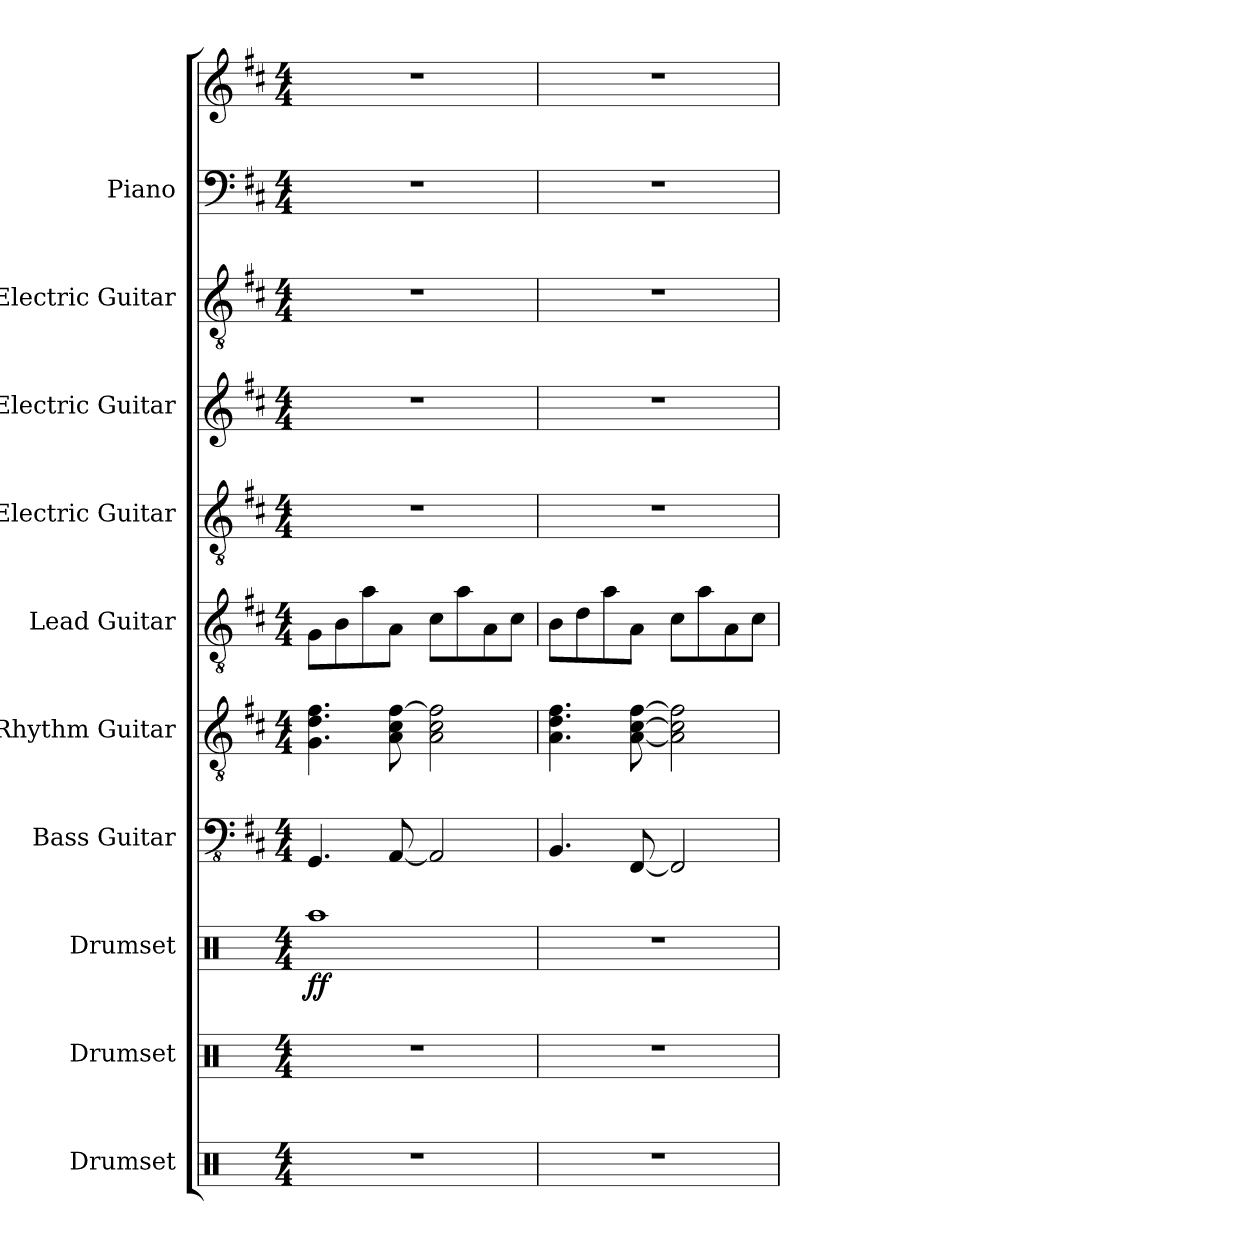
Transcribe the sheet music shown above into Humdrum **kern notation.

**kern	**kern	**kern	**dynam	**kern	**kern	**kern	**kern	**kern	**kern	**kern	**kern
*part10	*part9	*part8	*part8	*part7	*part6	*part5	*part4	*part3	*part2	*part1	*part1
*staff11	*staff10	*staff9	*staff9	*staff8	*staff7	*staff6	*staff5	*staff4	*staff3	*staff2	*staff1
*I"Drumset	*I"Drumset	*I"Drumset	*	*I"Bass Guitar	*I"Rhythm Guitar	*I"Lead Guitar	*I"Electric Guitar	*I"Electric Guitar	*I"Electric Guitar	*I"Piano	*
*I'Drs.	*I'Drs.	*I'Drs.	*	*I'B. Gtr.	*I'R. Gtr.	*I'L. Gtr.	*I'El. Guit.	*I'El. Guit.	*I'El. Guit.	*I'Pno.	*
*clefX	*clefX	*clefX	*	*clefFv4	*clefGv2	*clefGv2	*clefGv2	*clefG2	*clefGv2	*clefF4	*clefG2
*k[]	*k[]	*k[]	*	*k[f#c#]	*k[f#c#]	*k[f#c#]	*k[f#c#]	*k[f#c#]	*k[f#c#]	*k[f#c#]	*k[f#c#]
*M4/4	*M4/4	*M4/4	*	*M4/4	*M4/4	*M4/4	*M4/4	*M4/4	*M4/4	*M4/4	*M4/4
*MM95	*MM95	*MM95	*	*MM95	*MM95	*MM95	*MM95	*MM95	*MM95	*MM95	*MM95
=1	=1	=1	=1	=1	=1	=1	=1	=1	=1	=1	=1
!	!	!	!LO:DY:b	!	!	!	!	!	!	!	!
1r	1r	1Raa	ff	4.GGG/	4.G\ 4.d\ 4.f#\	8G\L	1r	1r	1r	1r	1r
.	.	.	.	.	.	8B\	.	.	.	.	.
.	.	.	.	.	.	8a\	.	.	.	.	.
.	.	.	.	[8AAA/	8A\ 8c#\ [8f#\	8A\J	.	.	.	.	.
.	.	.	.	2AAA/]	2A\ 2c#\ 2f#\]	8c#\L	.	.	.	.	.
.	.	.	.	.	.	8a\	.	.	.	.	.
.	.	.	.	.	.	8A\	.	.	.	.	.
.	.	.	.	.	.	8c#\J	.	.	.	.	.
=2	=2	=2	=2	=2	=2	=2	=2	=2	=2	=2	=2
1r	1r	1r	.	4.BBB/	4.A\ 4.d\ 4.f#\	8B\L	1r	1r	1r	1r	1r
.	.	.	.	.	.	8d\	.	.	.	.	.
.	.	.	.	.	.	8a\	.	.	.	.	.
.	.	.	.	[8FFF#/	[8A\ [8c#\ [8f#\	8A\J	.	.	.	.	.
.	.	.	.	2FFF#/]	2A\] 2c#\] 2f#\]	8c#\L	.	.	.	.	.
.	.	.	.	.	.	8a\	.	.	.	.	.
.	.	.	.	.	.	8A\	.	.	.	.	.
.	.	.	.	.	.	8c#\J	.	.	.	.	.
=	=	=	=	=	=	=	=	=	=	=	=
*-	*-	*-	*-	*-	*-	*-	*-	*-	*-	*-	*-
